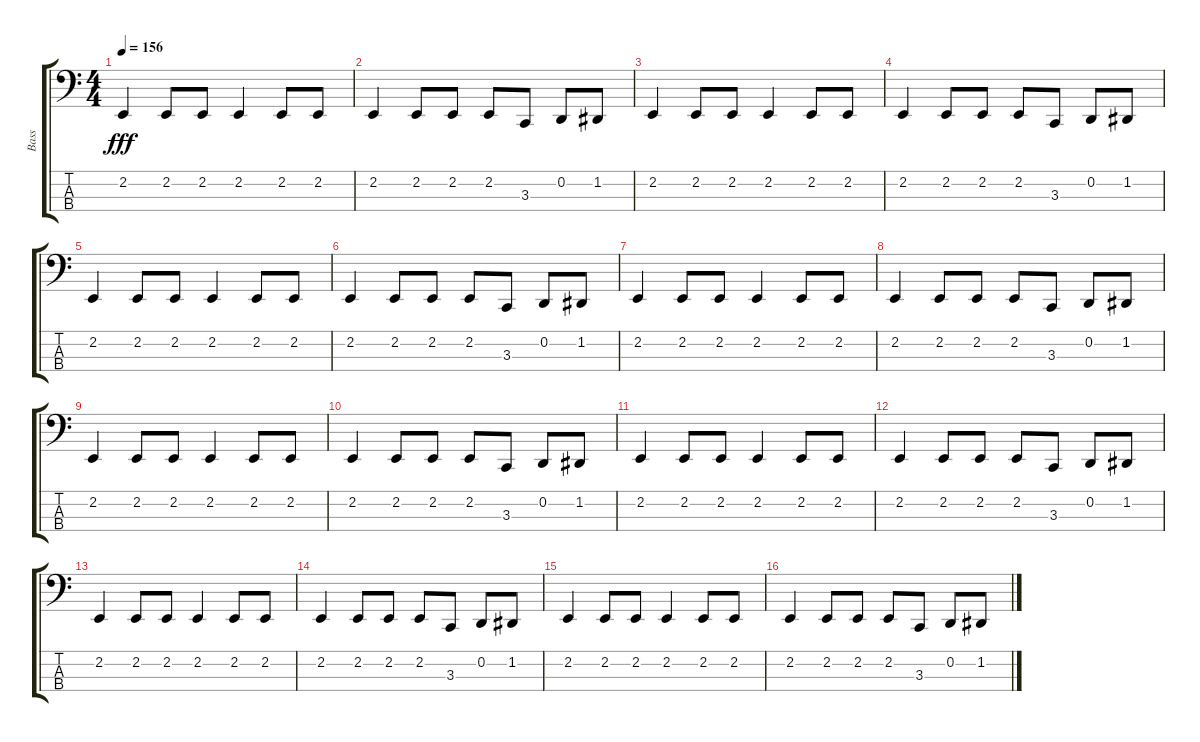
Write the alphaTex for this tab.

\track ("Bass" "Bass") {instrument lead2sawtooth}
\staff {score tabs}
\tuning (G2 D2 A1 E1) {hide}
\ts (4 4)
\tempo 156
\clef f4
\ks c
2.2.4{dy fff} 2.2.8 2.2.8 2.2.4 2.2.8 2.2.8 |
2.2.4 2.2.8 2.2.8 2.2.8 3.3.8 0.2.8 1.2.8 |
2.2.4 2.2.8 2.2.8 2.2.4 2.2.8 2.2.8 |
2.2.4 2.2.8 2.2.8 2.2.8 3.3.8 0.2.8 1.2.8 |
2.2.4 2.2.8 2.2.8 2.2.4 2.2.8 2.2.8 |
2.2.4 2.2.8 2.2.8 2.2.8 3.3.8 0.2.8 1.2.8 |
2.2.4 2.2.8 2.2.8 2.2.4 2.2.8 2.2.8 |
2.2.4 2.2.8 2.2.8 2.2.8 3.3.8 0.2.8 1.2.8 |
2.2.4 2.2.8 2.2.8 2.2.4 2.2.8 2.2.8 |
2.2.4 2.2.8 2.2.8 2.2.8 3.3.8 0.2.8 1.2.8 |
2.2.4 2.2.8 2.2.8 2.2.4 2.2.8 2.2.8 |
2.2.4 2.2.8 2.2.8 2.2.8 3.3.8 0.2.8 1.2.8 |
2.2.4 2.2.8 2.2.8 2.2.4 2.2.8 2.2.8 |
2.2.4 2.2.8 2.2.8 2.2.8 3.3.8 0.2.8 1.2.8 |
2.2.4 2.2.8 2.2.8 2.2.4 2.2.8 2.2.8 |
2.2.4 2.2.8 2.2.8 2.2.8 3.3.8 0.2.8 1.2.8
